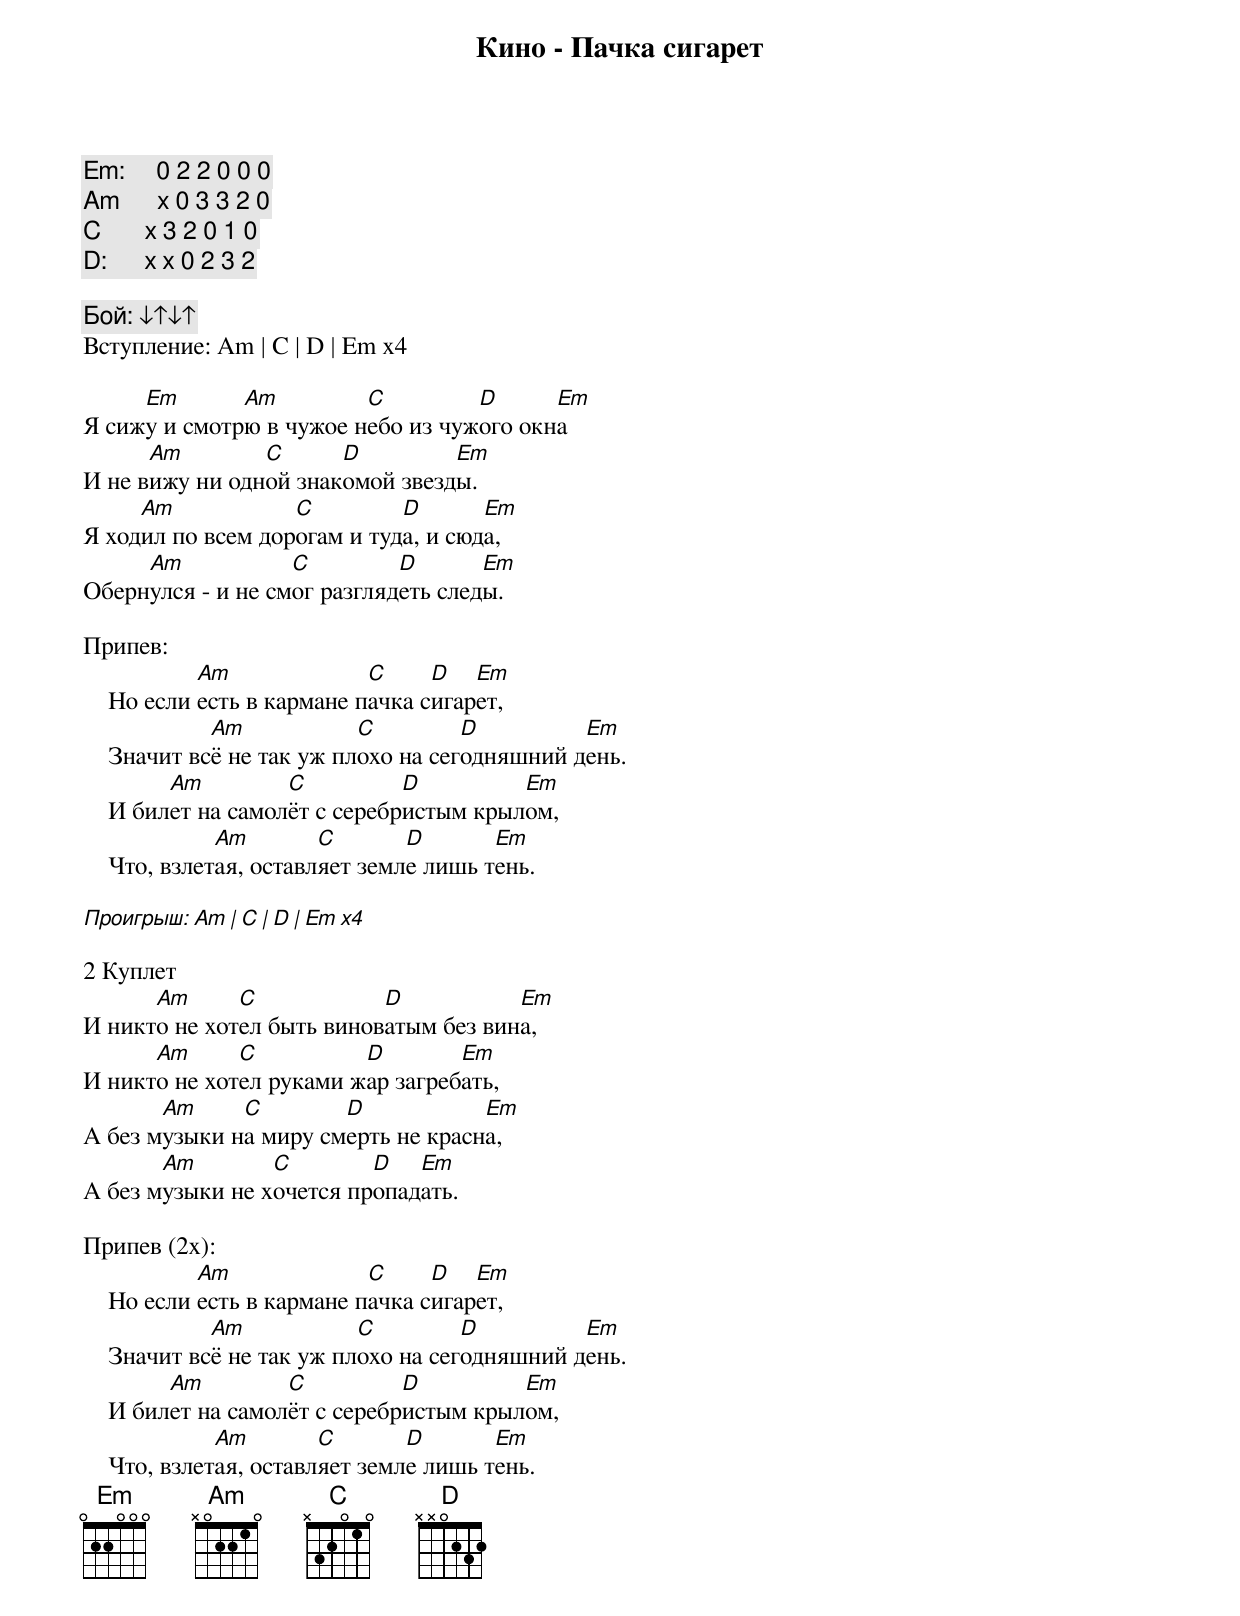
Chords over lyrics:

Кино - Пачка сигарет

Em:     0 2 2 0 0 0
Am      x 0 3 3 2 0
C       x 3 2 0 1 0
D:      x x 0 2 3 2

Бой: ↓↑↓↑
Вступление: Am | C | D | Em x4

     Em       Am         C         D      Em
Я сижу и смотрю в чужое небо из чужого окна
      Am        C      D         Em
И не вижу ни одной знакомой звезды.
     Am            C         D       Em
Я ходил по всем дорогам и туда, и сюда,
     Am            C         D       Em
Обернулся - и не смог разглядеть следы.

Припев:
            Am              C     D   Em
    Но если есть в кармане пачка сигарет,
             Am            C         D         Em
    Значит всё не так уж плохо на сегодняшний день.
         Am         C          D         Em
    И билет на самолёт с серебристым крылом,
              Am        C       D       Em
    Что, взлетая, оставляет земле лишь тень.

Проигрыш: Am | C | D | Em x4

2 Куплет
      Am      C            D           Em
И никто не хотел быть виноватым без вина,
      Am      C          D        Em
И никто не хотел руками жар загребать,
       Am     C        D            Em
А без музыки на миру смерть не красна,
       Am        C        D   Em
А без музыки не хочется пропадать.

Припев (2х):
            Am              C     D   Em
    Но если есть в кармане пачка сигарет,
             Am            C         D         Em
    Значит всё не так уж плохо на сегодняшний день.
         Am         C          D         Em
    И билет на самолёт с серебристым крылом,
              Am        C       D       Em
    Что, взлетая, оставляет земле лишь тень.
